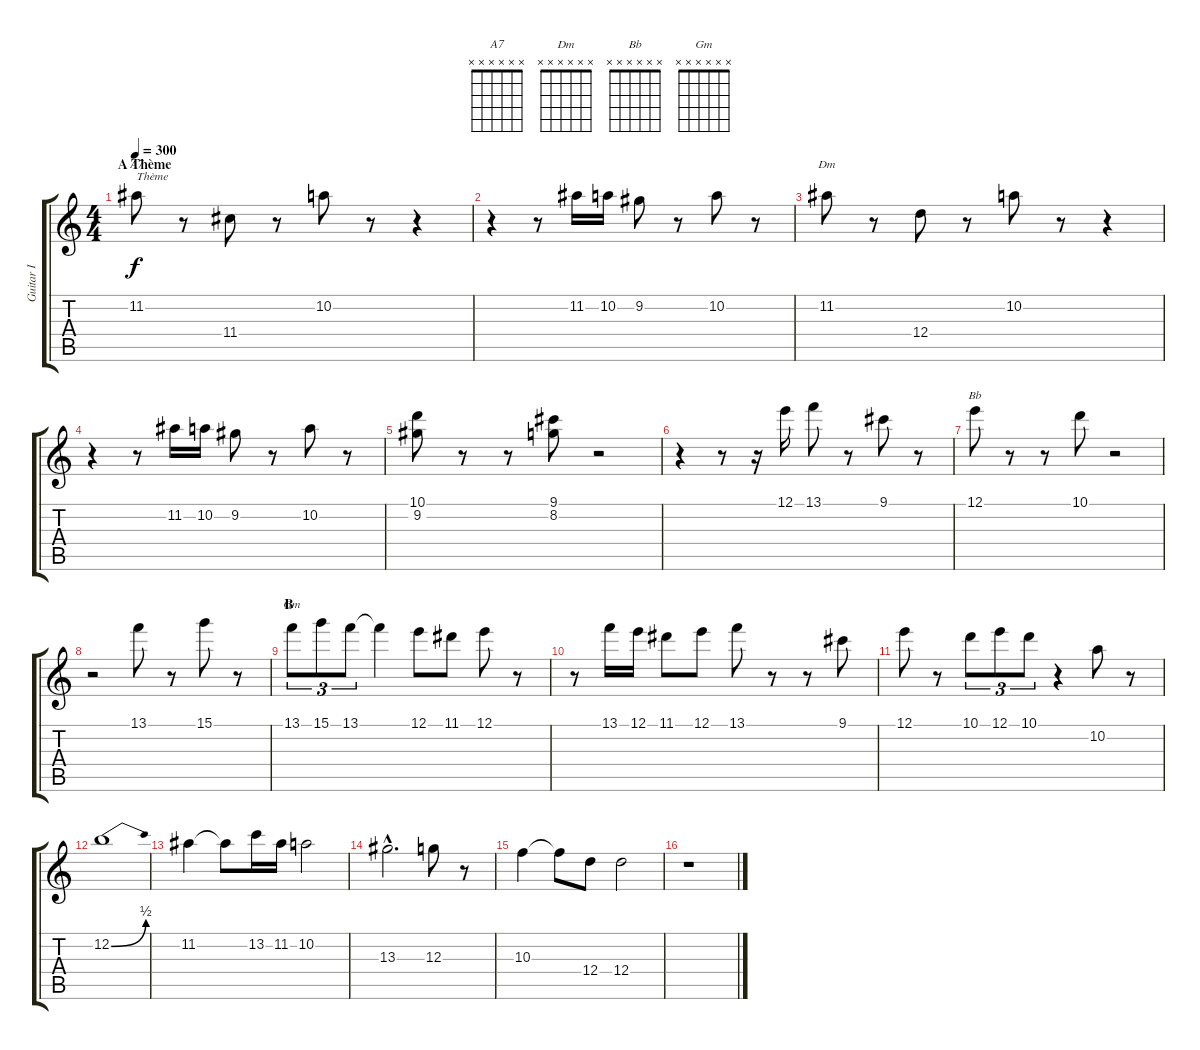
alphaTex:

\track ("Guitar I" "Guitar I") {instrument acousticguitarsteel}
\staff {score tabs}
\tuning (E4 B3 G3 D3 A2 E2) {hide}
\chord ("A7" x x x x x x) {firstfret 0}
\chord ("Dm" x x x x x x) {firstfret 0}
\chord ("Bb" x x x x x x) {firstfret 0}
\chord ("Gm" x x x x x x) {firstfret 0}
\ts (4 4)
\section ("" "A Thème")
\tempo 300
\clef g2
\ks c
11.2.8{ch "A7" txt "Thème" dy f} r.8 11.4.8 r.8 10.2.8 r.8 r.4 |
r.4 r.8 11.2.16 10.2.16 9.2.8 r.8 10.2.8 r.8 |
11.2.8{ch "Dm"} r.8 12.4.8 r.8 10.2.8 r.8 r.4 |
r.4 r.8 11.2.16 10.2.16 9.2.8 r.8 10.2.8 r.8 |
(10.1 9.2).8 r.8 r.8 (9.1 8.2).8 r.2 |
r.4 r.8 r.16 12.1.16 13.1.8 r.8 9.1.8 r.8 |
12.1.8{ch "Bb"} r.8 r.8 10.1.8 r.2 |
r.2 13.1.8 r.8 15.1.8 r.8 |
\section ("" "B")
13.1.8{tu (3 2) ch "Gm"} 15.1.8{tu (3 2)} 13.1.8{tu (3 2)} 13.1{t}.4 12.1.8 11.1.8 12.1.8 r.8 |
r.8 13.1.16 12.1.16 11.1.8 12.1.8 13.1.8 r.8 r.8 9.1.8 |
12.1.8 r.8 10.1.8{tu (3 2)} 12.1.8{tu (3 2)} 10.1.8{tu (3 2)} r.4 10.2.8 r.8 |
12.2{be (bend 0 0 60 2)}.1 |
11.2.4 11.2{t}.8 13.2.16 11.2.16 10.2.2 |
13.3{hac}.2{d} 12.3.8 r.8 |
10.3.4 10.3{t}.8 12.4.8 12.4.2 |
r.1
